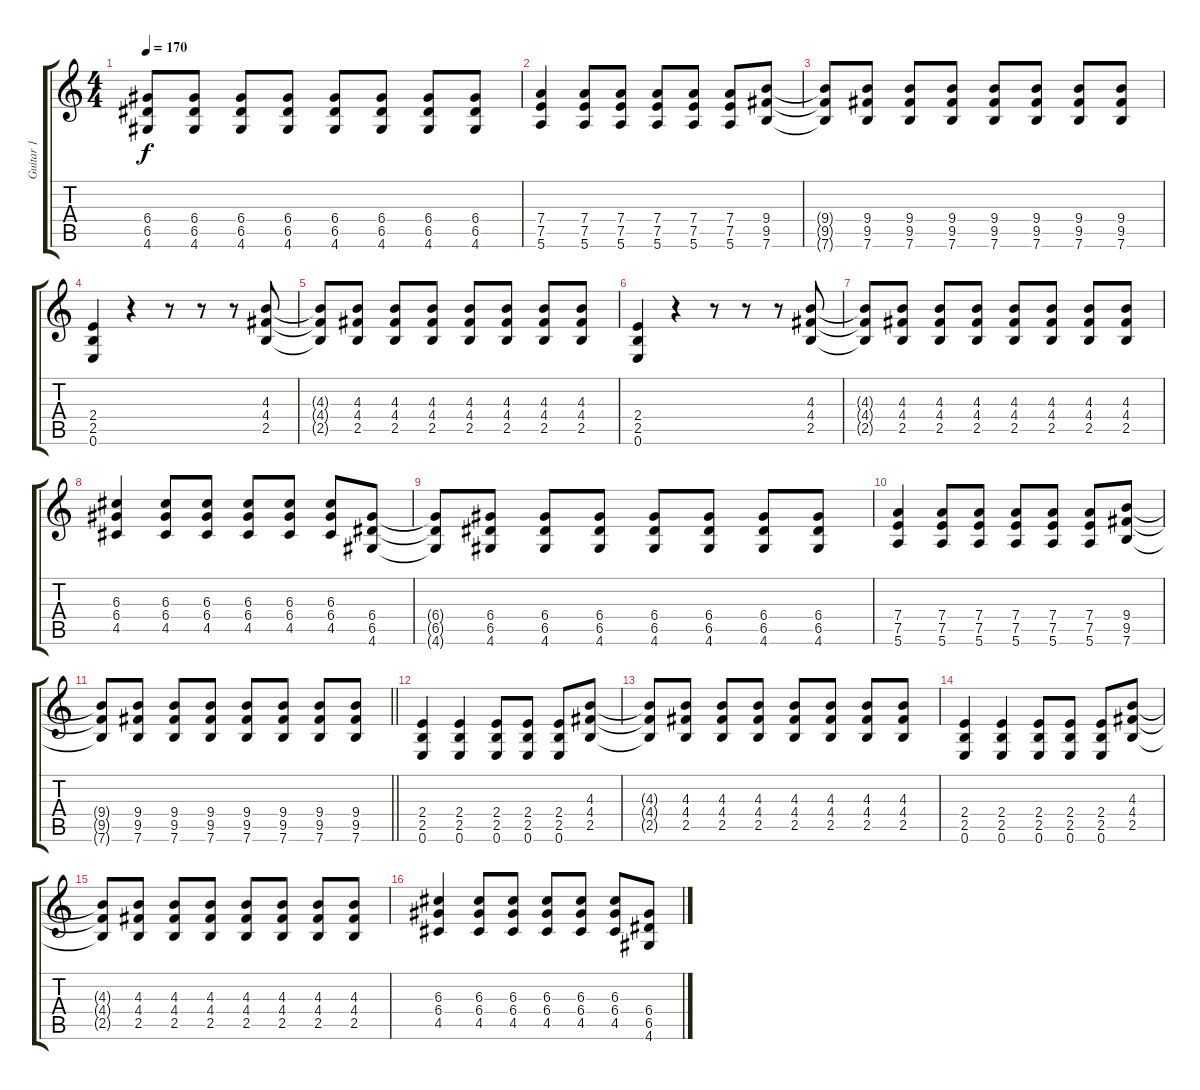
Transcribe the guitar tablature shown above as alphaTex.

\track ("Guitar 1" "Guitar 1") {instrument overdrivenguitar}
\staff {score tabs}
\tuning (E4 B3 G3 D3 A2 E2) {hide}
\ts (4 4)
\tempo 170
\clef g2
\ks c
(6.4{t} 6.5{t} 4.6{t}).8{dy f} (6.4 6.5 4.6).8 (6.4 6.5 4.6).8 (6.4 6.5 4.6).8 (6.4 6.5 4.6).8 (6.4 6.5 4.6).8 (6.4 6.5 4.6).8 (6.4 6.5 4.6).8 |
(7.4 7.5 5.6).4 (7.4 7.5 5.6).8 (7.4 7.5 5.6).8 (7.4 7.5 5.6).8 (7.4 7.5 5.6).8 (7.4 7.5 5.6).8 (9.4 9.5 7.6).8 |
(9.4{t} 9.5{t} 7.6{t}).8 (9.4 9.5 7.6).8 (9.4 9.5 7.6).8 (9.4 9.5 7.6).8 (9.4 9.5 7.6).8 (9.4 9.5 7.6).8 (9.4 9.5 7.6).8 (9.4 9.5 7.6).8 |
(2.4 2.5 0.6).4 r.4 r.8 r.8 r.8 (4.3 4.4 2.5).8 |
(4.3{t} 4.4{t} 2.5{t}).8 (4.3 4.4 2.5).8 (4.3 4.4 2.5).8 (4.3 4.4 2.5).8 (4.3 4.4 2.5).8 (4.3 4.4 2.5).8 (4.3 4.4 2.5).8 (4.3 4.4 2.5).8 |
(2.4 2.5 0.6).4 r.4 r.8 r.8 r.8 (4.3 4.4 2.5).8 |
(4.3{t} 4.4{t} 2.5{t}).8 (4.3 4.4 2.5).8 (4.3 4.4 2.5).8 (4.3 4.4 2.5).8 (4.3 4.4 2.5).8 (4.3 4.4 2.5).8 (4.3 4.4 2.5).8 (4.3 4.4 2.5).8 |
(6.3 6.4 4.5).4 (6.3 6.4 4.5).8 (6.3 6.4 4.5).8 (6.3 6.4 4.5).8 (6.3 6.4 4.5).8 (6.3 6.4 4.5).8 (6.4 6.5 4.6).8 |
(6.4{t} 6.5{t} 4.6{t}).8 (6.4 6.5 4.6).8 (6.4 6.5 4.6).8 (6.4 6.5 4.6).8 (6.4 6.5 4.6).8 (6.4 6.5 4.6).8 (6.4 6.5 4.6).8 (6.4 6.5 4.6).8 |
(7.4 7.5 5.6).4 (7.4 7.5 5.6).8 (7.4 7.5 5.6).8 (7.4 7.5 5.6).8 (7.4 7.5 5.6).8 (7.4 7.5 5.6).8 (9.4 9.5 7.6).8 |
\barLineRight lightlight
(9.4{t} 9.5{t} 7.6{t}).8 (9.4 9.5 7.6).8 (9.4 9.5 7.6).8 (9.4 9.5 7.6).8 (9.4 9.5 7.6).8 (9.4 9.5 7.6).8 (9.4 9.5 7.6).8 (9.4 9.5 7.6).8 |
(2.4 2.5 0.6).4 (2.4 2.5 0.6).4 (2.4 2.5 0.6).8 (2.4 2.5 0.6).8 (2.4 2.5 0.6).8 (4.3 4.4 2.5).8 |
(4.3{t} 4.4{t} 2.5{t}).8 (4.3 4.4 2.5).8 (4.3 4.4 2.5).8 (4.3 4.4 2.5).8 (4.3 4.4 2.5).8 (4.3 4.4 2.5).8 (4.3 4.4 2.5).8 (4.3 4.4 2.5).8 |
(2.4 2.5 0.6).4 (2.4 2.5 0.6).4 (2.4 2.5 0.6).8 (2.4 2.5 0.6).8 (2.4 2.5 0.6).8 (4.3 4.4 2.5).8 |
(4.3{t} 4.4{t} 2.5{t}).8 (4.3 4.4 2.5).8 (4.3 4.4 2.5).8 (4.3 4.4 2.5).8 (4.3 4.4 2.5).8 (4.3 4.4 2.5).8 (4.3 4.4 2.5).8 (4.3 4.4 2.5).8 |
(6.3 6.4 4.5).4 (6.3 6.4 4.5).8 (6.3 6.4 4.5).8 (6.3 6.4 4.5).8 (6.3 6.4 4.5).8 (6.3 6.4 4.5).8 (6.4 6.5 4.6).8
